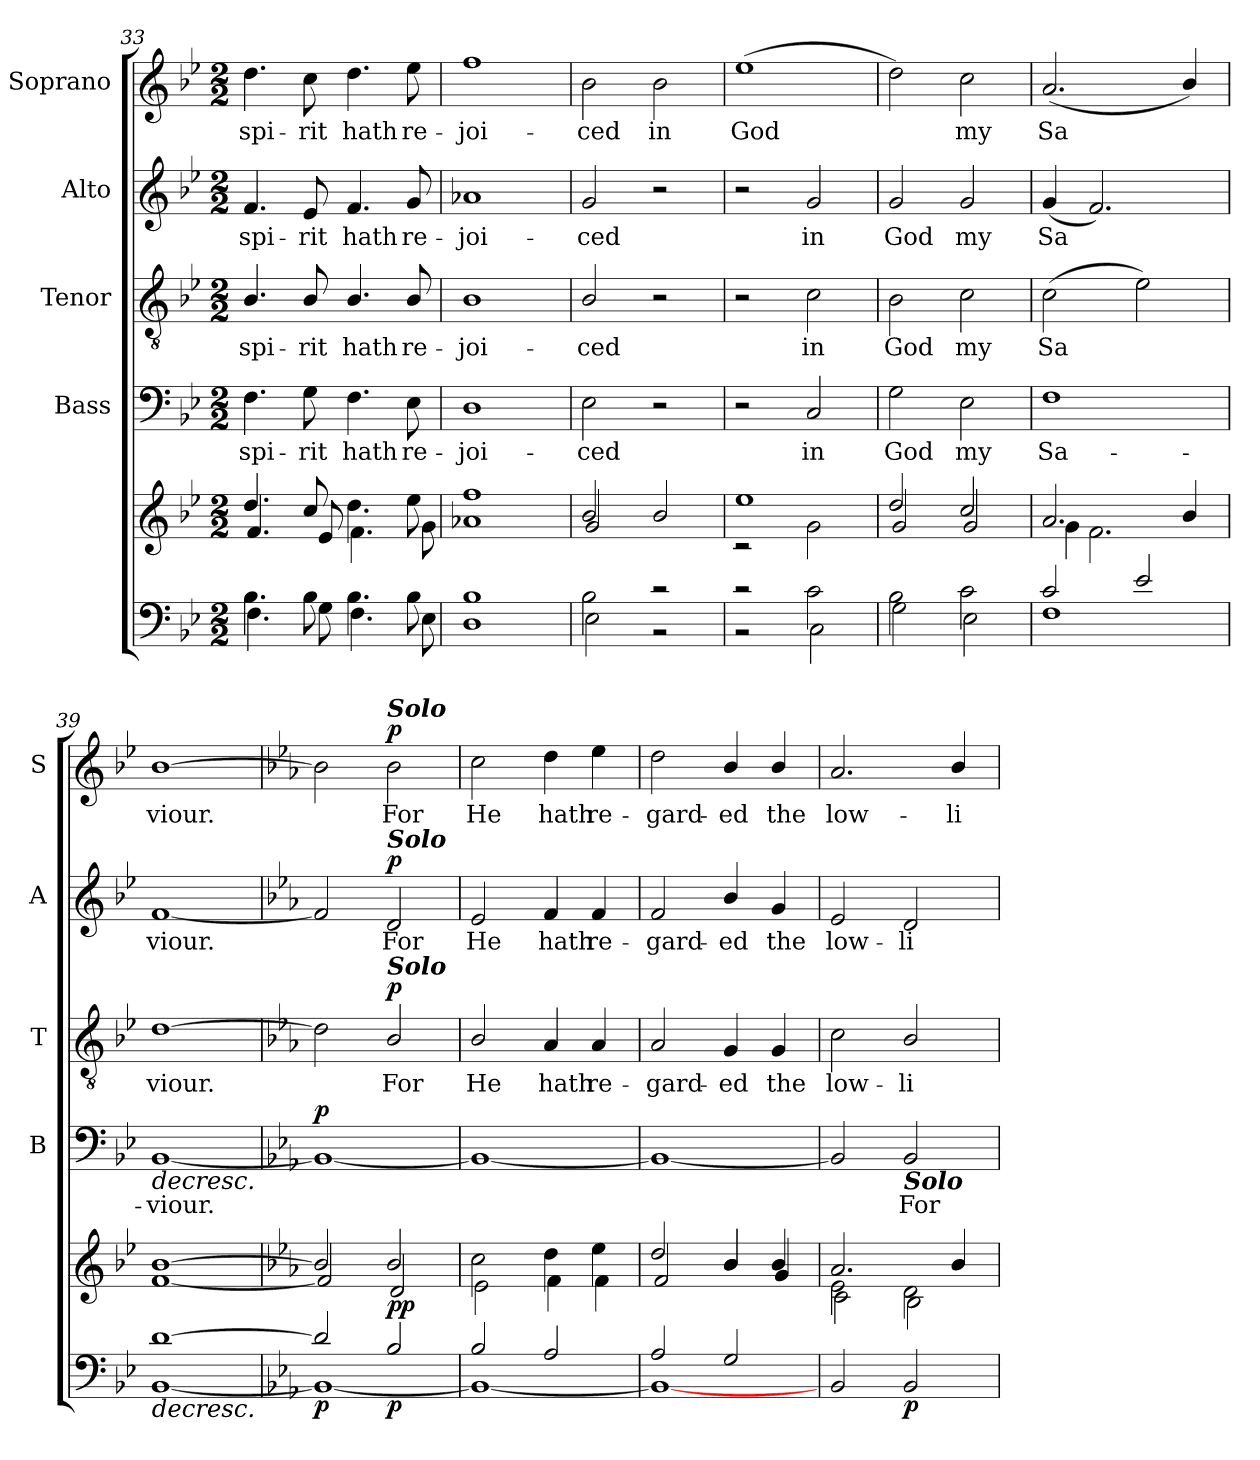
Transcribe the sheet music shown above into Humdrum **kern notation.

**kern	**dynam	**kern	**dynam	**kern	**text	**dynam	**kern	**text	**dynam	**kern	**text	**dynam	**kern	**text	**dynam
*part6	*part6	*part5	*part5	*part4	*part4	*part4	*part3	*part3	*part3	*part2	*part2	*part2	*part1	*part1	*part1
*staff6	*staff6	*staff5	*staff5	*staff4	*staff4	*staff4	*staff3	*staff3	*staff3	*staff2	*staff2	*staff2	*staff1	*staff1	*staff1
*	*	*	*	*I"Bass	*	*	*I"Tenor	*	*	*I"Alto	*	*	*I"Soprano	*	*
*	*	*	*	*I'B	*	*	*I'T	*	*	*I'A	*	*	*I'S	*	*
*clefF4	*	*clefG2	*	*clefF4	*	*	*clefGv2	*	*	*clefG2	*	*	*clefG2	*	*
*k[b-e-]	*	*k[b-e-]	*	*k[b-e-]	*	*	*k[b-e-]	*	*	*k[b-e-]	*	*	*k[b-e-]	*	*
*B-:	*	*B-:	*	*B-:	*	*	*B-:	*	*	*B-:	*	*	*B-:	*	*
*M2/2	*	*M2/2	*	*M2/2	*	*	*M2/2	*	*	*M2/2	*	*	*M2/2	*	*
=33	=33	=33	=33	=33	=33	=33	=33	=33	=33	=33	=33	=33	=33	=33	=33
*^	*	*^	*	*	*	*	*	*	*	*	*	*	*	*	*
!	!	!	!	!	!	!	!LO:LY:b	!	!	!LO:LY:b	!	!	!LO:LY:b	!	!	!LO:LY:b	!
4.B-\	4.F\	.	4.dd/	4.f/	.	4.F\	spi-	.	4.B-/	spi-	.	4.f/	spi-	.	4.dd\	spi-	.
!	!	!	!	!	!	!	!LO:LY:b	!	!	!LO:LY:b	!	!	!LO:LY:b	!	!	!LO:LY:b	!
8B-\	8G\	.	8cc/	8e-/	.	8G\	-rit	.	8B-/	-rit	.	8e-/	-rit	.	8cc\	-rit	.
!	!	!	!	!	!	!	!LO:LY:b	!	!	!LO:LY:b	!	!	!LO:LY:b	!	!	!LO:LY:b	!
4.B-\	4.F\	.	4.dd\	4.f\	.	4.F\	hath	.	4.B-/	hath	.	4.f/	hath	.	4.dd\	hath	.
!	!	!	!	!	!	!	!LO:LY:b	!	!	!LO:LY:b	!	!	!LO:LY:b	!	!	!LO:LY:b	!
8B-\	8E-\	.	8ee-\	8g\	.	8E-\	re-	.	8B-/	re-	.	8g/	re-	.	8ee-\	re-	.
=34	=34	=34	=34	=34	=34	=34	=34	=34	=34	=34	=34	=34	=34	=34	=34	=34	=34
!	!	!	!	!	!	!	!LO:LY:b	!	!	!LO:LY:b	!	!	!LO:LY:b	!	!	!LO:LY:b	!
1B-	1D	.	1ff	1a-X	.	1D	-joi-	.	1B-	-joi-	.	1a-X	-joi-	.	1ff	-joi-	.
=35	=35	=35	=35	=35	=35	=35	=35	=35	=35	=35	=35	=35	=35	=35	=35	=35	=35
!	!	!	!	!	!	!	!LO:LY:b	!	!	!LO:LY:b	!	!	!LO:LY:b	!	!	!LO:LY:b	!
2B-\	2E-\	.	2b-/	2g/	.	2E-\	-ced	.	2B-/	-ced	.	2g/	-ced	.	2b-\	-ced	.
!	!	!	!	!	!	!	!	!	!	!	!	!	!	!	!	!LO:LY:b	!
2r	2r	.	2b-/	2ryy	.	2r	.	.	2r	.	.	2r	.	.	2b-\	in	.
=36	=36	=36	=36	=36	=36	=36	=36	=36	=36	=36	=36	=36	=36	=36	=36	=36	=36
!	!	!	!	!	!	!	!	!	!	!	!	!	!	!	!	!LO:LY:b	!
2r	2r	.	1ee-	2rc	.	2r	.	.	2r	.	.	2r	.	.	(>1ee-	God	.
!	!	!	!	!	!	!	!LO:LY:b	!	!	!LO:LY:b	!	!	!LO:LY:b	!	!	!	!
2c\	2C\	.	.	2g\	.	2C/	in	.	2c\	in	.	2g/	in	.	.	.	.
=37	=37	=37	=37	=37	=37	=37	=37	=37	=37	=37	=37	=37	=37	=37	=37	=37	=37
!	!	!	!	!	!	!	!LO:LY:b	!	!	!LO:LY:b	!	!	!LO:LY:b	!	!	!	!
2B-\	2G\	.	2dd/	2g/	.	2G\	God	.	2B-\	God	.	2g/	God	.	2dd\)	.	.
!	!	!	!	!	!	!	!LO:LY:b	!	!	!LO:LY:b	!	!	!LO:LY:b	!	!	!LO:LY:b	!
2c\	2E-\	.	2cc/	2g/	.	2E-\	my	.	2c\	my	.	2g/	my	.	2cc\	my	.
!!LO:LB:g=z
=38	=38	=38	=38	=38	=38	=38	=38	=38	=38	=38	=38	=38	=38	=38	=38	=38	=38
!	!	!	!	!	!	!	!LO:LY:b	!	!	!LO:LY:b	!	!	!LO:LY:b	!	!	!LO:LY:b	!
2c/	1F	.	2.a/	4g\	.	1F	Sa-	.	(>2c\	Sa­	.	(<4g/	Sa­	.	(<2.a/	Sa­	.
.	.	.	.	2.f\	.	.	.	.	.	.	.	2.f/)	.	.	.	.	.
2e-/	.	.	.	.	.	.	.	.	2e-\)	.	.	.	.	.	.	.	.
.	.	.	4b-/	.	.	.	.	.	.	.	.	.	.	.	4b-/)	.	.
=39	=39	=39	=39	=39	=39	=39	=39	=39	=39	=39	=39	=39	=39	=39	=39	=39	=39
!	!	!LO:HP:b	!	!	!	!	!LO:LY:b	!LO:HP:b	!	!LO:LY:b	!	!	!LO:LY:b	!	!	!LO:LY:b	!
[>1d	[<1BB-	>	[>1b-	[<1f	.	[1BB-	-viour.	>	[1d	viour.	.	[1f	viour.	.	[1b-	viour.	.
=40	=40	=40	=40	=40	=40	=40	=40	=40	=40	=40	=40	=40	=40	=40	=40	=40	=40
*k[b-e-a-]	*	*	*k[b-e-a-]	*	*	*k[b-e-a-]	*	*	*k[b-e-a-]	*	*	*k[b-e-a-]	*	*	*k[b-e-a-]	*	*
*E-:	*	*	*E-:	*	*	*E-:	*	*	*E-:	*	*	*E-:	*	*	*E-:	*	*
!	!	!LO:DY:b	!	!	!	!	!	!LO:DY:b	!	!	!	!	!	!	!	!	!
2d/]	1BB-_	p	2b-/]	2f/]	.	1BB-_	.	p	2d\]	.	.	2f/]	.	.	2b-\]	.	.
!	!	!	!	!	!	!	!	!	!	!	!	!	!	!	!LO:TX:a:Bi:t=Solo	!	!
!	!	!	!	!	!	!	!	!	!	!	!	!LO:TX:a:Bi:t=Solo	!	!	!	!	!
!	!	!	!	!	!	!	!	!	!LO:TX:a:Bi:t=Solo	!	!	!	!	!	!	!	!
!	!	!LO:DY:b	!	!	!LO:DY:b	!	!	!	!	!LO:LY:b	!	!	!LO:LY:b	!	!	!LO:LY:b	!
!	!	!	!	!	!LO:DY:n=1:b	!	!	!	!	!	!LO:DY:b	!	!	!LO:DY:b	!	!	!LO:DY:b
2B-/	.	p	2b-/	2d/	p p	.	.	.	2B-/	For	p	2d/	For	p	2b-\	For	p
*v	*v	*	*	*	*	*	*	*	*	*	*	*	*	*	*	*	*
*	*	*v	*v	*	*	*	*	*	*	*	*	*	*	*	*	*
.	]	.	.	.	.	]	.	.	.	.	.	.	.	.	.
=41	=41	=41	=41	=41	=41	=41	=41	=41	=41	=41	=41	=41	=41	=41	=41
*^	*	*^	*	*	*	*	*	*	*	*	*	*	*	*	*
!	!	!	!	!	!	!	!	!	!	!LO:LY:b	!	!	!LO:LY:b	!	!	!LO:LY:b	!
2B-/	1BB-_	.	2cc\	2e-\	.	1BB-_	.	.	2B-/	He	.	2e-/	He	.	2cc\	He	.
!	!	!	!	!	!	!	!	!	!	!LO:LY:b	!	!	!LO:LY:b	!	!	!LO:LY:b	!
2A-/	.	.	4dd\	4f\	.	.	.	.	4A-/	hath	.	4f/	hath	.	4dd\	hath	.
!	!	!	!	!	!	!	!	!	!	!LO:LY:b	!	!	!LO:LY:b	!	!	!LO:LY:b	!
.	.	.	4ee-\	4f\	.	.	.	.	4A-/	re-	.	4f/	re-	.	4ee-\	re-	.
=42	=42	=42	=42	=42	=42	=42	=42	=42	=42	=42	=42	=42	=42	=42	=42	=42	=42
!	!	!	!	!	!	!	!	!	!	!LO:LY:b	!	!	!LO:LY:b	!	!	!LO:LY:b	!
2A-/	1BB-_	.	2dd/	2f/	.	1BB-_	.	.	2A-/	-gard-	.	2f/	-gard-	.	2dd\	-gard-	.
!	!	!	!	!	!	!	!	!	!	!LO:LY:b	!	!	!LO:LY:b	!	!	!LO:LY:b	!
2G/	.	.	4b-/	4b-/	.	.	.	.	4G/	-ed	.	4b-/	-ed	.	4b-/	-ed	.
!	!	!	!	!	!	!	!	!	!	!LO:LY:b	!	!	!LO:LY:b	!	!	!LO:LY:b	!
.	.	.	4b-/	4g/	.	.	.	.	4G/	the	.	4g/	the	.	4b-/	the	.
*v	*v	*	*	*	*	*	*	*	*	*	*	*	*	*	*	*	*
=43	=43	=43	=43	=43	=43	=43	=43	=43	=43	=43	=43	=43	=43	=43	=43	=43
*	*	*	*^	*	*	*	*	*	*	*	*	*	*	*	*	*
!	!	!	!	!	!	!	!	!	!	!LO:LY:b	!	!	!LO:LY:b	!	!	!LO:LY:b	!
2BB-/	.	2.a-/	2e-\	2c\	.	2BB-/]	.	.	2c\	low-	.	2e-/	low-	.	2.a-/	low-	.
!	!	!	!	!	!	!LO:TX:b:Bi:t=Solo	!	!	!	!	!	!	!	!	!	!	!
!	!LO:DY:b	!	!	!	!	!	!LO:LY:b	!	!	!LO:LY:b	!	!	!LO:LY:b	!	!	!	!
2BB-/	p	.	2d\	2B-\	.	2BB-/	For	.	2B-/	-li-	.	2d/	-li-	.	.	.	.
!	!	!	!	!	!	!	!	!	!	!	!	!	!	!	!	!LO:LY:b	!
.	.	4b-/	.	.	.	.	.	.	.	.	.	.	.	.	4b-/	-li-	.
*	*	*v	*v	*v	*	*	*	*	*	*	*	*	*	*	*	*	*
=	=	=	=	=	=	=	=	=	=	=	=	=	=	=	=
*-	*-	*-	*-	*-	*-	*-	*-	*-	*-	*-	*-	*-	*-	*-	*-
